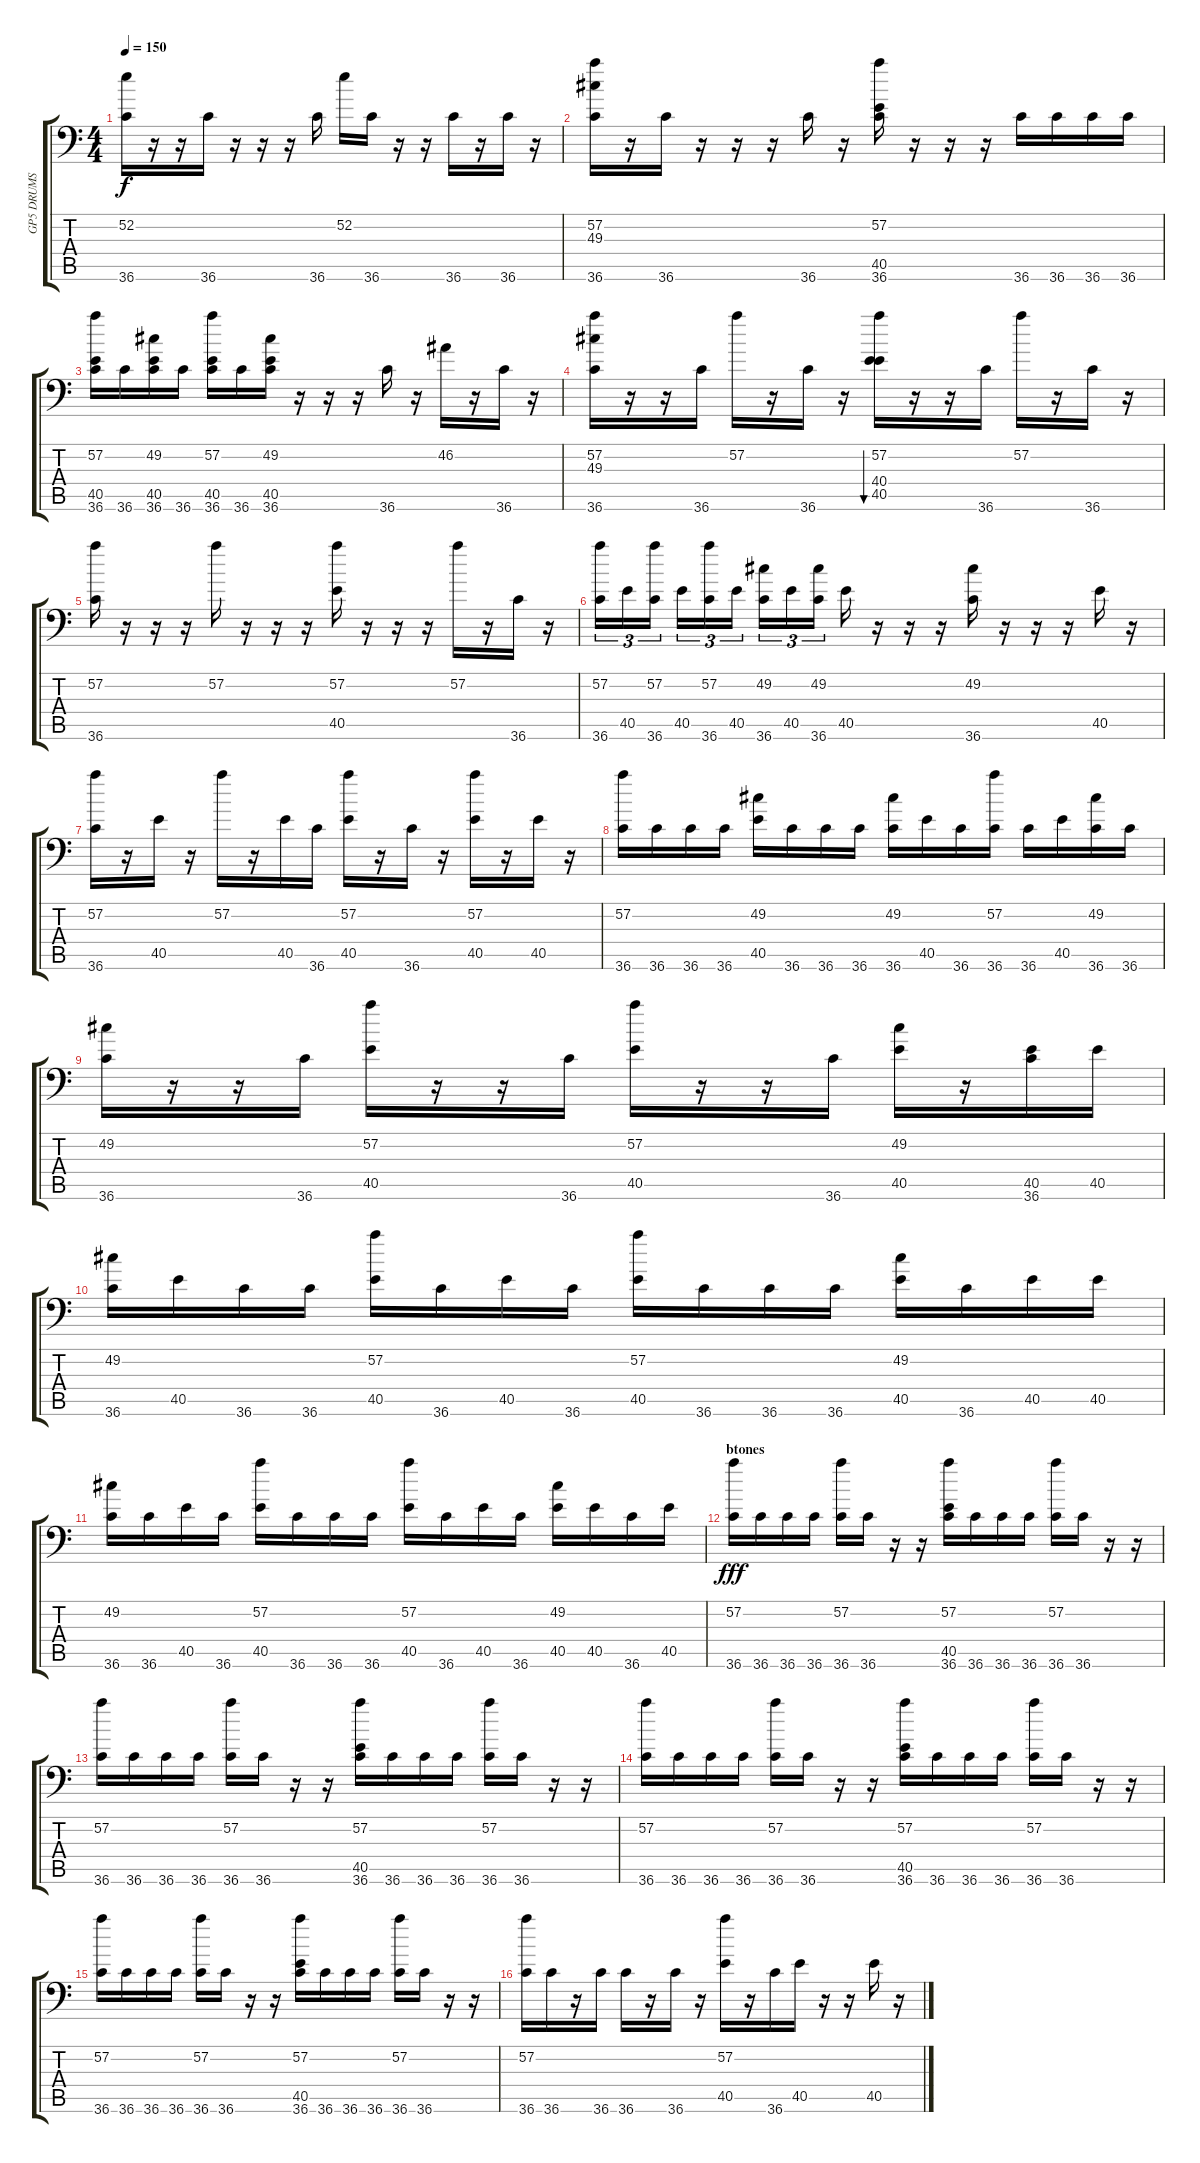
\track ("GP5 DRUMS" "GP5 DRUMS") {instrument acousticgrandpiano}
\staff {score tabs}
\tuning (C-1 C-1 C-1 C-1 C-1 C-1) {hide}
\ts (4 4)
\tempo 150
\clef f4
\ks c
(52.2 36.6).16{dy f} r.16 r.16 36.6.16 r.16 r.16 r.16 36.6.16 52.2.16 36.6.16 r.16 r.16 36.6.16 r.16 36.6.16 r.16 |
(57.2 49.3 36.6).16 r.16 36.6.16 r.16 r.16 r.16 36.6.16 r.16 (57.2 40.5 36.6).16 r.16 r.16 r.16 36.6.16 36.6.16 36.6.16 36.6.16 |
(57.2 40.5 36.6).16 36.6.16 (49.2 40.5 36.6).16 36.6.16 (57.2 40.5 36.6).16 36.6.16 (49.2 40.5 36.6).16 r.16 r.16 r.16 36.6.16 r.16 46.2.16 r.16 36.6.16 r.16 |
(57.2 49.3 36.6).16 r.16 r.16 36.6.16 57.2.16 r.16 36.6.16 r.16 (57.2 40.4 40.5).16{bu 60} r.16 r.16 36.6.16 57.2.16 r.16 36.6.16 r.16 |
(57.2 36.6).16 r.16 r.16 r.16 57.2.16 r.16 r.16 r.16 (57.2 40.5).16 r.16 r.16 r.16 57.2.16 r.16 36.6.16 r.16 |
(57.2 36.6).16{tu (3 2)} 40.5.16{tu (3 2)} (57.2 36.6).16{tu (3 2)} 40.5.16{tu (3 2)} (57.2 36.6).16{tu (3 2)} 40.5.16{tu (3 2)} (49.2 36.6).16{tu (3 2)} 40.5.16{tu (3 2)} (49.2 36.6).16{tu (3 2)} 40.5.16 r.16 r.16 r.16 (49.2 36.6).16 r.16 r.16 r.16 40.5.16 r.16 |
(57.2 36.6).16 r.16 40.5.16 r.16 57.2.16 r.16 40.5.16 36.6.16 (57.2 40.5).16 r.16 36.6.16 r.16 (57.2 40.5).16 r.16 40.5.16 r.16 |
(57.2 36.6).16 36.6.16 36.6.16 36.6.16 (49.2 40.5).16 36.6.16 36.6.16 36.6.16 (49.2 36.6).16 40.5.16 36.6.16 (57.2 36.6).16 36.6.16 40.5.16 (49.2 36.6).16 36.6.16 |
(49.2 36.6).16 r.16 r.16 36.6.16 (57.2 40.5).16 r.16 r.16 36.6.16 (57.2 40.5).16 r.16 r.16 36.6.16 (49.2 40.5).16 r.16 (40.5 36.6).16 40.5.16 |
(49.2 36.6).16 40.5.16 36.6.16 36.6.16 (57.2 40.5).16 36.6.16 40.5.16 36.6.16 (57.2 40.5).16 36.6.16 36.6.16 36.6.16 (49.2 40.5).16 36.6.16 40.5.16 40.5.16 |
(49.2 36.6).16 36.6.16 40.5.16 36.6.16 (57.2 40.5).16 36.6.16 36.6.16 36.6.16 (57.2 40.5).16 36.6.16 40.5.16 36.6.16 (49.2 40.5).16 40.5.16 36.6.16 40.5.16 |
\section ("" "btones")
(57.2 36.6).16{dy fff} 36.6.16 36.6.16 36.6.16 (57.2 36.6).16 36.6.16 r.16 r.16 (57.2 40.5 36.6).16 36.6.16 36.6.16 36.6.16 (57.2 36.6).16 36.6.16 r.16 r.16 |
(57.2 36.6).16 36.6.16 36.6.16 36.6.16 (57.2 36.6).16 36.6.16 r.16 r.16 (57.2 40.5 36.6).16 36.6.16 36.6.16 36.6.16 (57.2 36.6).16 36.6.16 r.16 r.16 |
(57.2 36.6).16 36.6.16 36.6.16 36.6.16 (57.2 36.6).16 36.6.16 r.16 r.16 (57.2 40.5 36.6).16 36.6.16 36.6.16 36.6.16 (57.2 36.6).16 36.6.16 r.16 r.16 |
(57.2 36.6).16 36.6.16 36.6.16 36.6.16 (57.2 36.6).16 36.6.16 r.16 r.16 (57.2 40.5 36.6).16 36.6.16 36.6.16 36.6.16 (57.2 36.6).16 36.6.16 r.16 r.16 |
(57.2 36.6).16 36.6.16 r.16 36.6.16 36.6.16 r.16 36.6.16 r.16 (57.2 40.5).16 r.16 36.6.16 40.5.16 r.16 r.16 40.5.16 r.16
